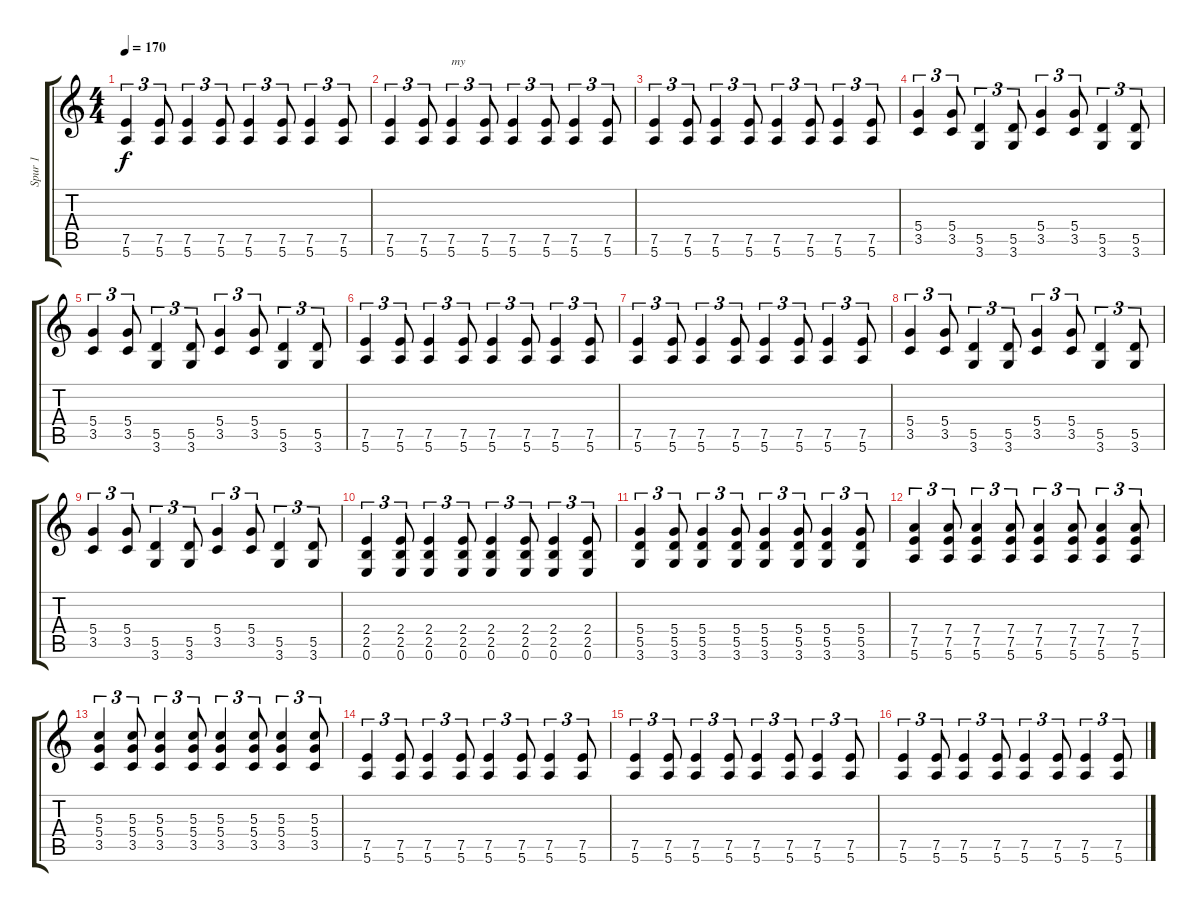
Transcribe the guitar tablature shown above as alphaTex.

\track ("Spur 1" "Spur 1") {instrument distortionguitar}
\staff {score tabs}
\tuning (E4 B3 G3 D3 A2 E2) {hide}
\ts (4 4)
\tempo 170
\clef g2
\ks c
(7.5 5.6).4{tu (3 2) dy f} (7.5 5.6).8{tu (3 2)} (7.5 5.6).4{tu (3 2)} (7.5 5.6).8{tu (3 2)} (7.5 5.6).4{tu (3 2)} (7.5 5.6).8{tu (3 2)} (7.5 5.6).4{tu (3 2)} (7.5 5.6).8{tu (3 2)} |
(7.5 5.6).4{tu (3 2)} (7.5 5.6).8{tu (3 2)} (7.5 5.6).4{tu (3 2) txt "my"} (7.5 5.6).8{tu (3 2)} (7.5 5.6).4{tu (3 2)} (7.5 5.6).8{tu (3 2)} (7.5 5.6).4{tu (3 2)} (7.5 5.6).8{tu (3 2)} |
(7.5 5.6).4{tu (3 2)} (7.5 5.6).8{tu (3 2)} (7.5 5.6).4{tu (3 2)} (7.5 5.6).8{tu (3 2)} (7.5 5.6).4{tu (3 2)} (7.5 5.6).8{tu (3 2)} (7.5 5.6).4{tu (3 2)} (7.5 5.6).8{tu (3 2)} |
(5.4 3.5).4{tu (3 2)} (5.4 3.5).8{tu (3 2)} (5.5 3.6).4{tu (3 2)} (5.5 3.6).8{tu (3 2)} (5.4 3.5).4{tu (3 2)} (5.4 3.5).8{tu (3 2)} (5.5 3.6).4{tu (3 2)} (5.5 3.6).8{tu (3 2)} |
(5.4 3.5).4{tu (3 2)} (5.4 3.5).8{tu (3 2)} (5.5 3.6).4{tu (3 2)} (5.5 3.6).8{tu (3 2)} (5.4 3.5).4{tu (3 2)} (5.4 3.5).8{tu (3 2)} (5.5 3.6).4{tu (3 2)} (5.5 3.6).8{tu (3 2)} |
(7.5 5.6).4{tu (3 2)} (7.5 5.6).8{tu (3 2)} (7.5 5.6).4{tu (3 2)} (7.5 5.6).8{tu (3 2)} (7.5 5.6).4{tu (3 2)} (7.5 5.6).8{tu (3 2)} (7.5 5.6).4{tu (3 2)} (7.5 5.6).8{tu (3 2)} |
(7.5 5.6).4{tu (3 2)} (7.5 5.6).8{tu (3 2)} (7.5 5.6).4{tu (3 2)} (7.5 5.6).8{tu (3 2)} (7.5 5.6).4{tu (3 2)} (7.5 5.6).8{tu (3 2)} (7.5 5.6).4{tu (3 2)} (7.5 5.6).8{tu (3 2)} |
(5.4 3.5).4{tu (3 2)} (5.4 3.5).8{tu (3 2)} (5.5 3.6).4{tu (3 2)} (5.5 3.6).8{tu (3 2)} (5.4 3.5).4{tu (3 2)} (5.4 3.5).8{tu (3 2)} (5.5 3.6).4{tu (3 2)} (5.5 3.6).8{tu (3 2)} |
(5.4 3.5).4{tu (3 2)} (5.4 3.5).8{tu (3 2)} (5.5 3.6).4{tu (3 2)} (5.5 3.6).8{tu (3 2)} (5.4 3.5).4{tu (3 2)} (5.4 3.5).8{tu (3 2)} (5.5 3.6).4{tu (3 2)} (5.5 3.6).8{tu (3 2)} |
(2.4 2.5 0.6).4{tu (3 2)} (2.4 2.5 0.6).8{tu (3 2)} (2.4 2.5 0.6).4{tu (3 2)} (2.4 2.5 0.6).8{tu (3 2)} (2.4 2.5 0.6).4{tu (3 2)} (2.4 2.5 0.6).8{tu (3 2)} (2.4 2.5 0.6).4{tu (3 2)} (2.4 2.5 0.6).8{tu (3 2)} |
(5.4 5.5 3.6).4{tu (3 2)} (5.4 5.5 3.6).8{tu (3 2)} (5.4 5.5 3.6).4{tu (3 2)} (5.4 5.5 3.6).8{tu (3 2)} (5.4 5.5 3.6).4{tu (3 2)} (5.4 5.5 3.6).8{tu (3 2)} (5.4 5.5 3.6).4{tu (3 2)} (5.4 5.5 3.6).8{tu (3 2)} |
(7.4 7.5 5.6).4{tu (3 2)} (7.4 7.5 5.6).8{tu (3 2)} (7.4 7.5 5.6).4{tu (3 2)} (7.4 7.5 5.6).8{tu (3 2)} (7.4 7.5 5.6).4{tu (3 2)} (7.4 7.5 5.6).8{tu (3 2)} (7.4 7.5 5.6).4{tu (3 2)} (7.4 7.5 5.6).8{tu (3 2)} |
(5.3 5.4 3.5).4{tu (3 2)} (5.3 5.4 3.5).8{tu (3 2)} (5.3 5.4 3.5).4{tu (3 2)} (5.3 5.4 3.5).8{tu (3 2)} (5.3 5.4 3.5).4{tu (3 2)} (5.3 5.4 3.5).8{tu (3 2)} (5.3 5.4 3.5).4{tu (3 2)} (5.3 5.4 3.5).8{tu (3 2)} |
(7.5 5.6).4{tu (3 2)} (7.5 5.6).8{tu (3 2)} (7.5 5.6).4{tu (3 2)} (7.5 5.6).8{tu (3 2)} (7.5 5.6).4{tu (3 2)} (7.5 5.6).8{tu (3 2)} (7.5 5.6).4{tu (3 2)} (7.5 5.6).8{tu (3 2)} |
(7.5 5.6).4{tu (3 2)} (7.5 5.6).8{tu (3 2)} (7.5 5.6).4{tu (3 2)} (7.5 5.6).8{tu (3 2)} (7.5 5.6).4{tu (3 2)} (7.5 5.6).8{tu (3 2)} (7.5 5.6).4{tu (3 2)} (7.5 5.6).8{tu (3 2)} |
(7.5 5.6).4{tu (3 2)} (7.5 5.6).8{tu (3 2)} (7.5 5.6).4{tu (3 2)} (7.5 5.6).8{tu (3 2)} (7.5 5.6).4{tu (3 2)} (7.5 5.6).8{tu (3 2)} (7.5 5.6).4{tu (3 2)} (7.5 5.6).8{tu (3 2)}
